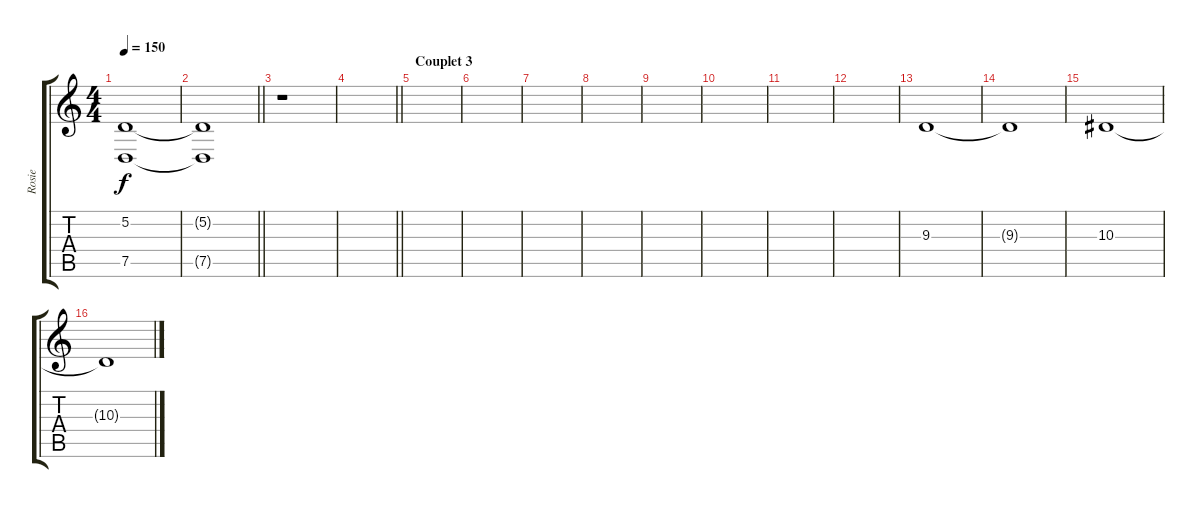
\track ("Rosie" "Rosie") {instrument stringensemble1}
\staff {score tabs}
\tuning (D4 A3 F3 C3 G2 D2) {hide}
\ts (4 4)
\tempo 150
\clef g2
\ks c
(5.2{t} 7.5{t}).1{dy f} |
\barLineRight lightlight
(5.2{t} 7.5{t}).1 |
r.1 |
\barLineRight lightlight
|
\section ("" "Couplet 3")
|
|
|
|
|
|
|
|
9.3.1 |
9.3{t}.1 |
10.3.1 |
10.3{t}.1
